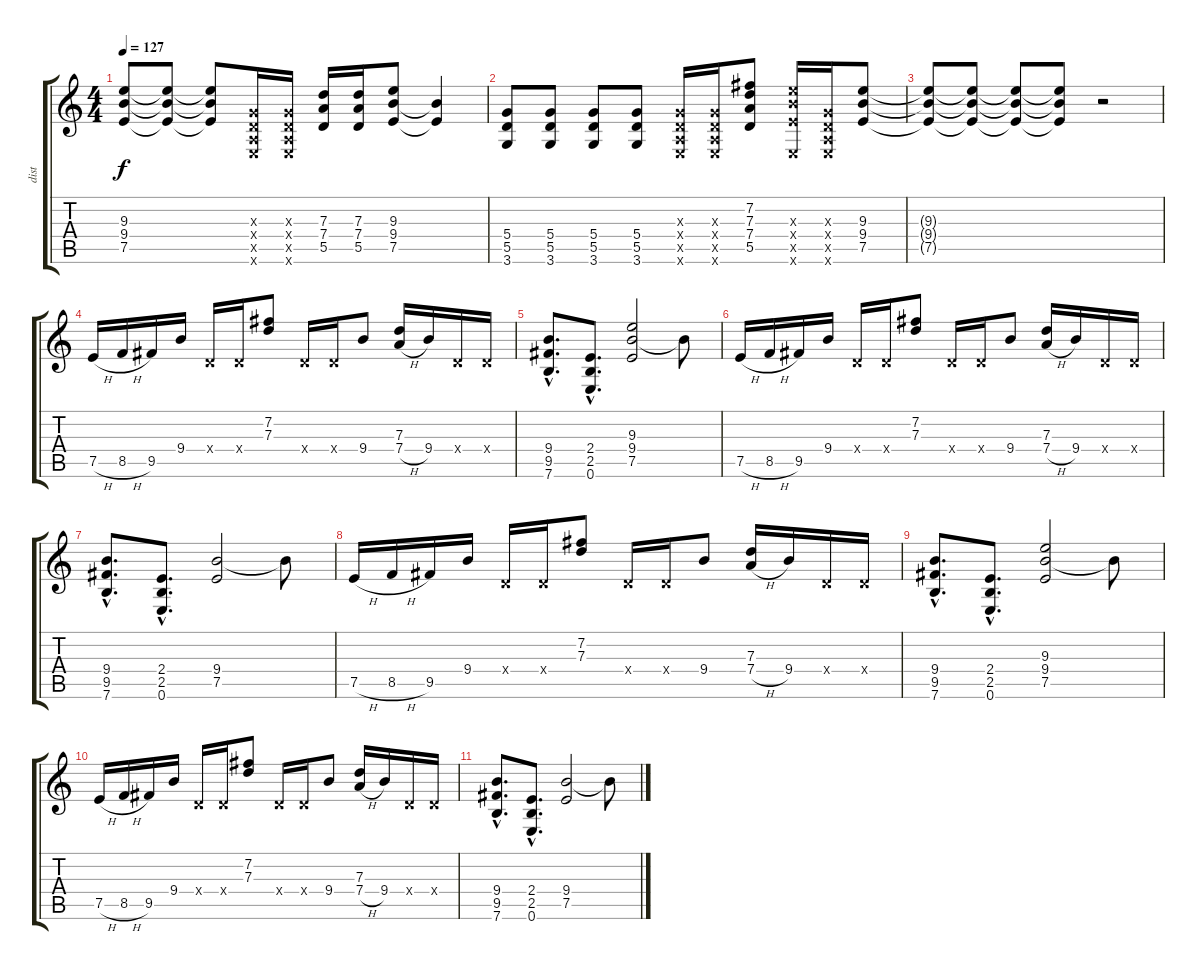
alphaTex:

\track ("dist" "dist") {instrument distortionguitar}
\staff {score tabs}
\tuning (E4 B3 G3 D3 A2 E2) {hide}
\ts (4 4)
\tempo 127
\clef g2
\ks c
(9.3{t} 9.4{t} 7.5{t}).8{dy f} (9.3{t} 9.4{t} 7.5{t}).8 (9.3{t} 9.4{t} 7.5{t}).8 (0.3{x} 0.4{x} 0.5{x} 0.6{x}).16 (0.3{x} 0.4{x} 0.5{x} 0.6{x}).16 (7.3 7.4 5.5).16 (7.3 7.4 5.5).16 (9.3 9.4 7.5).8 (9.4{t} 7.5{t}).4 |
(5.4 5.5 3.6).8 (5.4 5.5 3.6).8 (5.4 5.5 3.6).8 (5.4 5.5 3.6).8 (0.3{x} 0.4{x} 0.5{x} 0.6{x}).16 (0.3{x} 0.4{x} 0.5{x} 0.6{x}).16 (7.2 7.3 7.4 5.5).8 (9.3{x} 9.4{x} 7.5{x} 0.6{x}).16 (0.3{x} 0.4{x} 0.5{x} 0.6{x}).16 (9.3 9.4 7.5).8 |
(9.3{t} 9.4{t} 7.5{t}).8 (9.3{t} 9.4{t} 7.5{t}).8 (9.3{t} 9.4{t} 7.5{t}).8 (9.3{t} 9.4{t} 7.5{t}).8 r.2 |
7.5{h}.16 8.5{h}.16 9.5.16 9.4.16 0.4{x}.16 0.4{x}.16 (7.2 7.3).8 0.4{x}.16 0.4{x}.16 9.4.8 (7.3 7.4{h}).16 9.4.16 0.4{x}.16 0.4{x}.16 |
(9.4{hac} 9.5{hac} 7.6{hac}).8{d} (2.4{hac} 2.5{hac} 0.6{hac}).8{d} (9.3 9.4 7.5).2 9.4{t}.8 |
7.5{h}.16 8.5{h}.16 9.5.16 9.4.16 0.4{x}.16 0.4{x}.16 (7.2 7.3).8 0.4{x}.16 0.4{x}.16 9.4.8 (7.3 7.4{h}).16 9.4.16 0.4{x}.16 0.4{x}.16 |
(9.4{hac} 9.5{hac} 7.6{hac}).8{d} (2.4{hac} 2.5{hac} 0.6{hac}).8{d} (9.4 7.5).2 9.4{t}.8 |
7.5{h}.16 8.5{h}.16 9.5.16 9.4.16 0.4{x}.16 0.4{x}.16 (7.2 7.3).8 0.4{x}.16 0.4{x}.16 9.4.8 (7.3 7.4{h}).16 9.4.16 0.4{x}.16 0.4{x}.16 |
(9.4{hac} 9.5{hac} 7.6{hac}).8{d} (2.4{hac} 2.5{hac} 0.6{hac}).8{d} (9.3 9.4 7.5).2 9.4{t}.8 |
7.5{h}.16 8.5{h}.16 9.5.16 9.4.16 0.4{x}.16 0.4{x}.16 (7.2 7.3).8 0.4{x}.16 0.4{x}.16 9.4.8 (7.3 7.4{h}).16 9.4.16 0.4{x}.16 0.4{x}.16 |
(9.4{hac} 9.5{hac} 7.6{hac}).8{d} (2.4{hac} 2.5{hac} 0.6{hac}).8{d} (9.4 7.5).2 9.4{t}.8
